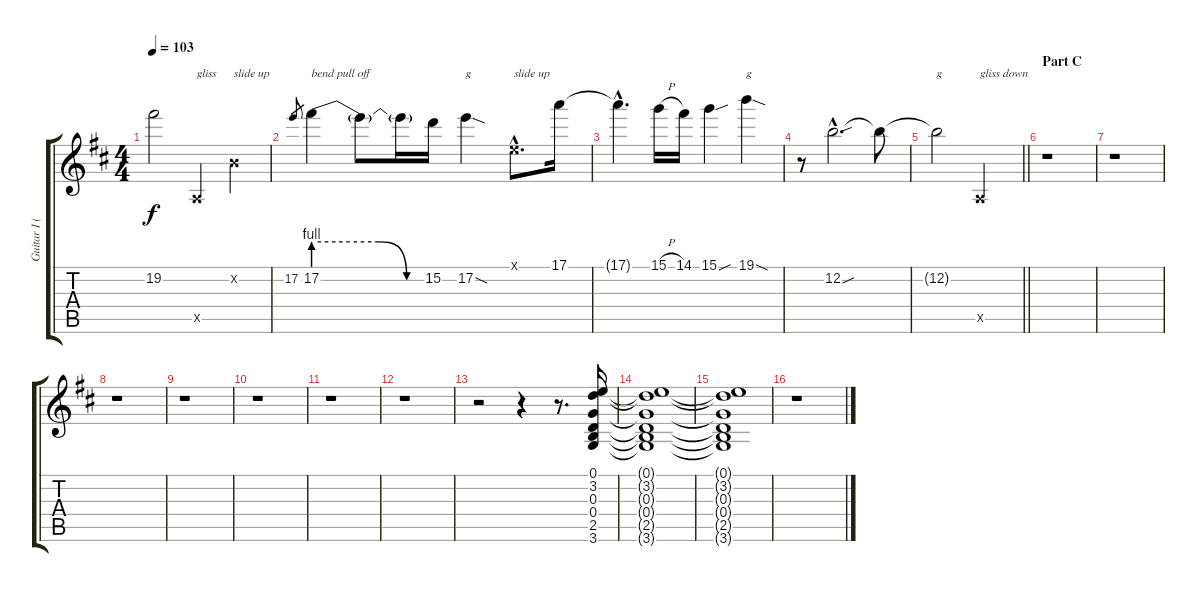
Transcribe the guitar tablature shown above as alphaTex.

\track ("Guitar I (Sugizo)" "Guitar I (") {instrument distortionguitar}
\staff {score tabs}
\tuning (E4 B3 G3 D3 A2 E2) {hide}
\ts (4 4)
\tempo 103
\clef g2
\ks d
19.2{t}.2{dy f} 0.5{x}.4{txt "gliss"} 0.2{x}.4{txt "slide up"} |
17.2.8{gr} 17.2{be (custom 0 4 35 4 50 0 60 0)}.4{txt "bend pull off"} 17.2{t}.8 17.2{t}.16 15.2.16 17.2{sod}.4{txt "g"} 0.1{hac x}.8{d txt "slide up"} 17.1.16 |
17.1{hac t}.4{d} 15.1{h}.16 14.1.16 15.1{sou}.4 19.1{sod}.4{txt "g"} |
r.8 12.2{sou hac}.2{d} 12.2{t}.8 |
\barLineRight lightlight
12.2{t}.2{txt "g"} 0.5{x}.2{txt "gliss down"} |
\section ("" "Part C")
r.1 |
r.1 |
r.1 |
r.1 |
r.1 |
r.1 |
r.1 |
r.2 r.4 r.8{d} (0.1 3.2 0.3 0.4 2.5 3.6).16 |
(0.1{t} 3.2{t} 0.3{t} 0.4{t} 2.5{t} 3.6{t}).1 |
(0.1{t} 3.2{t} 0.3{t} 0.4{t} 2.5{t} 3.6{t}).1 |
r.1
